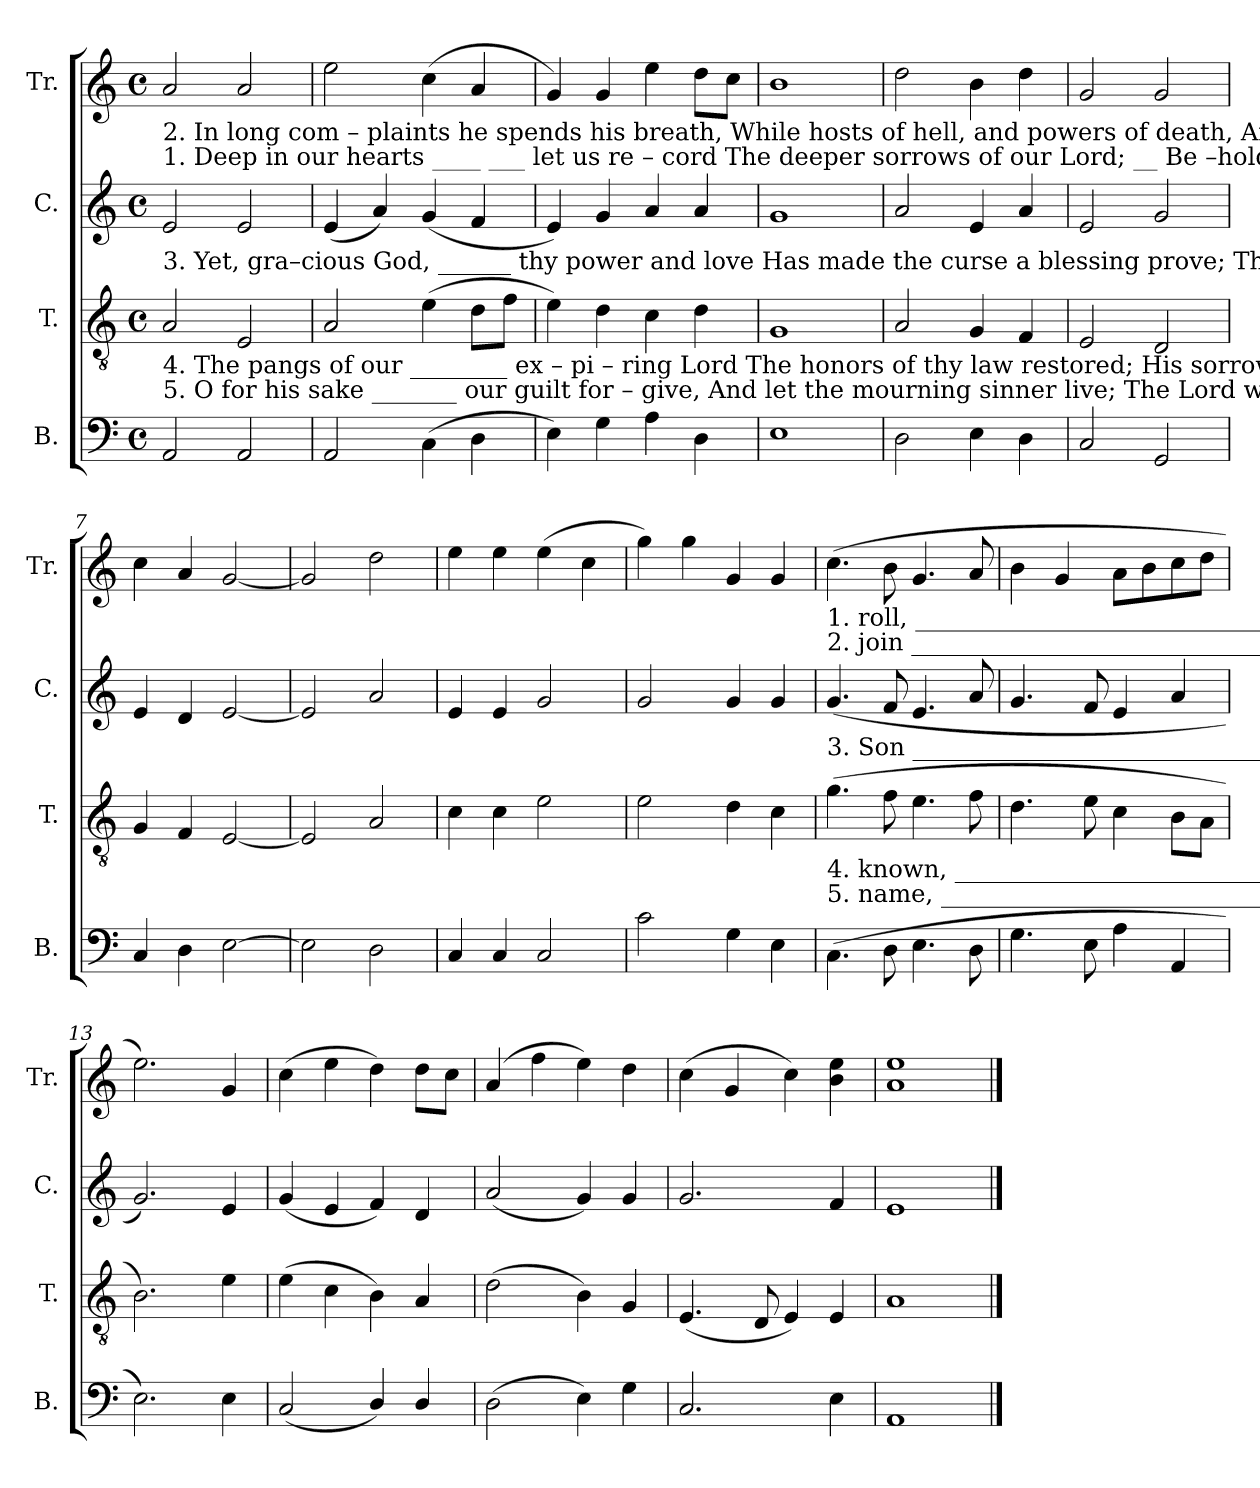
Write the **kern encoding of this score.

**kern	**kern	**kern	**kern
*part4	*part3	*part2	*part1
*staff4	*staff3	*staff2	*staff1
*I"B.	*I"T.	*I"C.	*I"Tr.
*I'B.	*I'T.	*I'C.	*I'Tr.
*clefF4	*clefGv2	*clefG2	*clefG2
*k[]	*k[]	*k[]	*k[]
*M4/4	*M4/4	*M4/4	*M4/4
*met(c)	*met(c)	*met(c)	*met(c)
*MM90	*MM90	*MM90	*MM90
=1	=1	=1	=1
!	!	!	!LO:TX:b:t=2.  In  long  com – plaints  he spends his breath,  While hosts of hell, and powers of death,  And all the sons             of    malice,
!	!	!	!LO:TX:b:t=1.  Deep in our       hearts ____ ___  let  us  re    –  cord   The deeper sorrows  of our Lord; __   Be –hold the ri      –      sing billows
!	!	!LO:TX:b:t=3.  Yet,  gra–cious   God, ______  thy power and love  Has made the curse a blessing prove;  Those dreadful suff'rings    of   thy	!
!	!LO:TX:b:t=4.  The pangs  of     our ________   ex – pi – ring    Lord   The honors  of  thy law restored;        His  sorrows  made  thy      justice	!	!
!	!LO:TX:b:t=5.  O      for        his    sake _______   our guilt for  –  give,  And let the mourning sinner live;     The Lord will hear   us        in   his	!	!
2AA/	2A/	2e/	2a/
2AA/	2E/	2e/	2a/
=2	=2	=2	=2
2AA/	2A/	(4e/	2ee\
.	.	4a/)	.
(4C\	(4e\	(4g/	(4cc\
4D\	8d\L	4f/	4a/
.	8f\J	.	.
=3	=3	=3	=3
4E\)	4e\)	4e/)	4g/)
4G\	4d\	4g/	4g/
4A\	4c\	4a/	4ee\
4D\	4d\	4a/	8dd\L
.	.	.	8cc\J
=4	=4	=4	=4
1E	1G	1g	1b
=5	=5	=5	=5
2D\	2A/	2a/	2dd\
4E\	4G/	4e/	4b\
4D\	4F/	4a/	4dd\
=6	=6	=6	=6
2C/	2E/	2e/	2g/
2GG/	2D/	2g/	2g/
=7	=7	=7	=7
4C/	4G/	4e/	4cc\
4D\	4F/	4d/	4a/
[2E\	[2E/	[2e/	[2g/
=8	=8	=8	=8
2E\]	2E/]	2e/]	2g/]
2D\	2A/	2a/	2dd\
=9	=9	=9	=9
4C/	4c\	4e/	4ee\
4C/	4c\	4e/	4ee\
2C/	2e\	2g/	(4ee\
.	.	.	4cc\
=10	=10	=10	=10
2c\	2e\	2g/	4gg\)
.	.	.	4gg\
4G\	4d\	4g/	4g/
4E\	4c\	4g/	4g/
!!LO:LB:g=z
=11	=11	=11	=11
!	!	!	!LO:TX:b:t=1.  roll, ________________________________________      To   o         –        ver   –  whelm      his   ho          –         ly    soul.
!	!	!	!LO:TX:b:t=2.  join ________________________________________      To   ex       –          e     –   cute         their  cursed           de– sign.
!	!	!LO:TX:b:t=3.  Son _________________________________________      A  –  toned         for       sins        which  we                had  done.	!
!	!LO:TX:b:t=4.  known, ____________________________________   And  paid _____  for       fol       –     lies    not _______    his  own.	!	!
!	!LO:TX:b:t=5.  name, ______________________________________  Nor    shall ____  our      hope           be     turned ___   to  shame.	!	!
(4.C\	(4.g\	(4.g/	(4.cc\
8D\	8f\	8f/	8b\
4.E\	4.e\	4.e/	4.g/
8D\	8f\	8a/	8a/
=12	=12	=12	=12
4.G\	4.d\	4.g/	4b\
.	.	.	4g/
8E\	8e\	8f/	.
4A\	4c\	4e/	8a\L
.	.	.	8b\
4AA/	8B\L	4a/	8cc\
.	8A\J	.	8dd\J
=13	=13	=13	=13
2.E\)	2.B\)	2.g/)	2.ee\)
4E\	4e\	4e/	4g/
=14	=14	=14	=14
(2C/	(4e\	(4g/	(4cc\
.	4c\	4e/	4ee\
4D/)	4B\)	4f/)	4dd\)
4D/	4A/	4d/	8dd\L
.	.	.	8cc\J
=15	=15	=15	=15
(2D\	(2d\	(2a/	(4a/
.	.	.	4ff\
4E\)	4B\)	4g/)	4ee\)
4G\	4G/	4g/	4dd\
=16	=16	=16	=16
2.C/	(4.E/	2.g/	(4cc\
.	.	.	4g/
.	8D/	.	.
.	4E/)	.	4cc\)
4E\	4E/	4f/	4b\ 4ee\
=17	=17	=17	=17
1AA	1A	1e	1a 1ee
==	==	==	==
*-	*-	*-	*-
